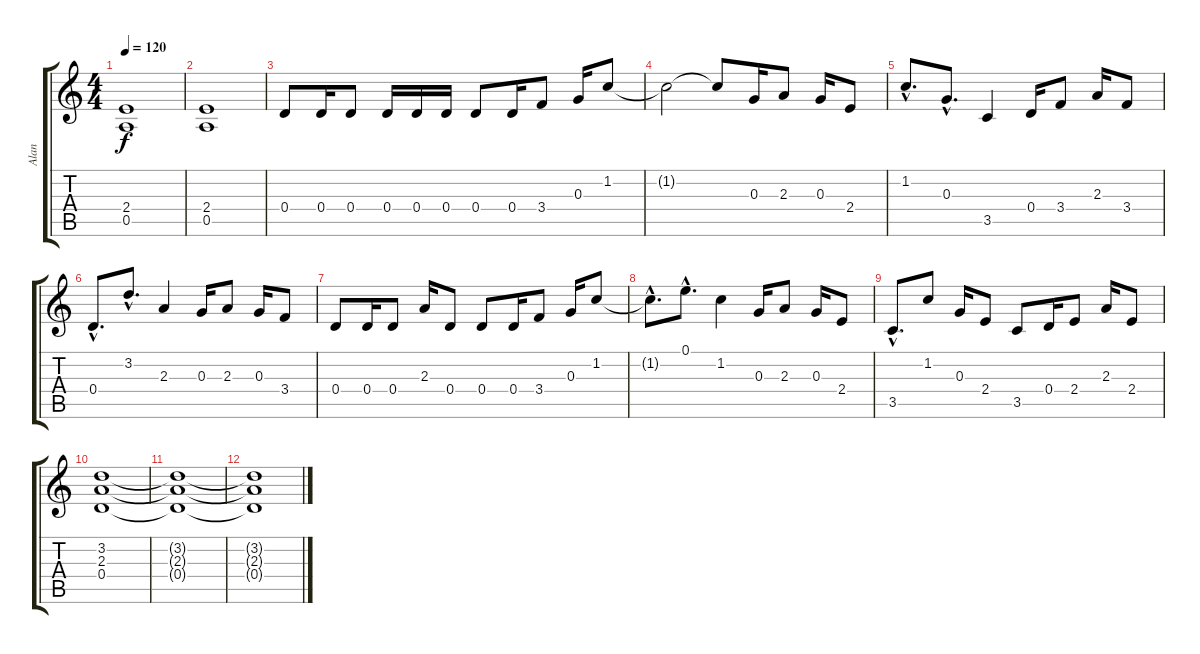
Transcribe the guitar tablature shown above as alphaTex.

\track ("Alan" "Alan") {instrument distortionguitar}
\staff {score tabs}
\tuning (E4 B3 G3 D3 A2 E2) {hide}
\ts (4 4)
\tempo 120
\clef g2
\ks c
(2.4 0.5).1{dy f} |
(2.4 0.5).1 |
0.4.8 0.4.16 0.4.8 0.4.16 0.4.16 0.4.16 0.4.8 0.4.16 3.4.8 0.3.16 1.2.8 |
1.2{t}.2 1.2{t}.8 0.3.16 2.3.8 0.3.16 2.4.8 |
1.2{hac}.8{d} 0.3{hac}.8{d} 3.5.4 0.4.16 3.4.8 2.3.16 3.4.8 |
0.4{hac}.8{d} 3.2{hac}.8{d} 2.3.4 0.3.16 2.3.8 0.3.16 3.4.8 |
0.4.8 0.4.16 0.4.8 2.3.16 0.4.8 0.4.8 0.4.16 3.4.8 0.3.16 1.2.8 |
1.2{hac t}.8{d} 0.1{hac}.8{d} 1.2.4 0.3.16 2.3.8 0.3.16 2.4.8 |
3.5{hac}.8{d} 1.2.8 0.3.16 2.4.8 3.5.8 0.4.16 2.4.8 2.3.16 2.4.8 |
(3.2 2.3 0.4).1 |
(3.2{t} 2.3{t} 0.4{t}).1 |
(3.2{t} 2.3{t} 0.4{t}).1
